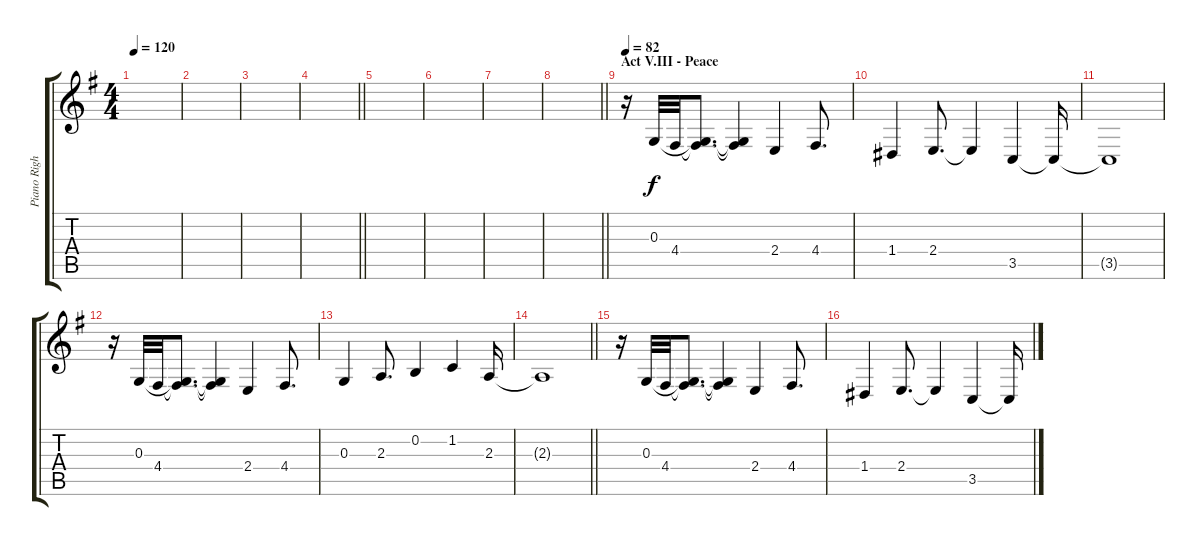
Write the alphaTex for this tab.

\track ("Piano Right Standard" "Piano Righ") {instrument acousticgrandpiano}
\staff {score tabs}
\tuning (E4 B3 G3 D3 A2 E2) {hide}
\ts (4 4)
\section ("" "")
\tempo 120
\clef g2
\ks eminor
|
|
|
\barLineRight lightlight
|
|
|
|
\barLineRight lightlight
|
\section ("" "Act V.III - Peace")
\tempo 82
r.16{volume 14} 0.3.32 4.4.32 (0.3{t} 4.4{t}).8{d} (0.3{t} 4.4{t}).4 2.4.4 4.4.8{d} |
1.4.4 2.4.8{d} 2.4{t}.4 3.5.4 3.5{t}.16 |
3.5{t}.1 |
r.16 0.3.32 4.4.32 (0.3{t} 4.4{t}).8{d} (0.3{t} 4.4{t}).4 2.4.4 4.4.8{d} |
0.3.4 2.3.8{d} 0.2.4 1.2.4 2.3.16 |
\barLineRight lightlight
2.3{t}.1 |
r.16 0.3.32 4.4.32 (0.3{t} 4.4{t}).8{d} (0.3{t} 4.4{t}).4 2.4.4 4.4.8{d} |
1.4.4 2.4.8{d} 2.4{t}.4 3.5.4 3.5{t}.16
